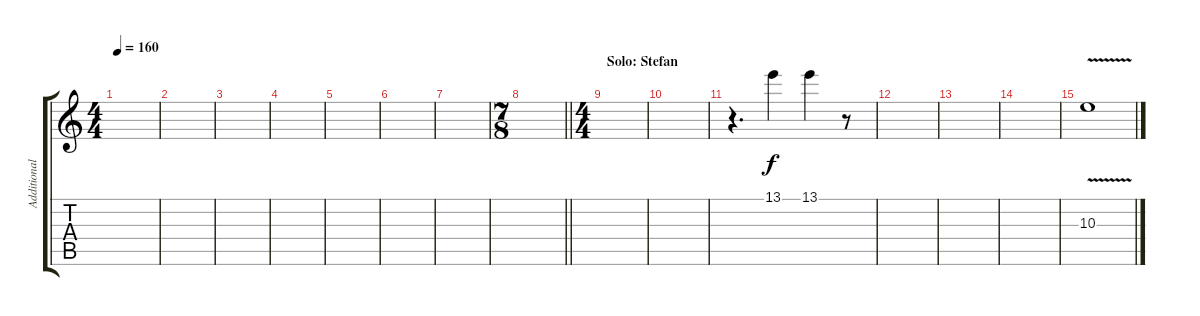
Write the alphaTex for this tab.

\track ("Additional Guitar" "Additional") {instrument distortionguitar}
\staff {score tabs}
\tuning (Eb4 Bb3 Gb3 Db3 Ab2 Eb2) {hide}
\ts (4 4)
\tempo 160
\clef g2
\ks c
|
|
|
|
|
|
|
\ts (7 8)
\barLineRight lightlight
|
\ts (4 4)
\section ("" "Solo: Stefan")
|
|
r.4{d} 13.1.4 13.1.4 r.8 |
|
|
|
10.3{v}.1
